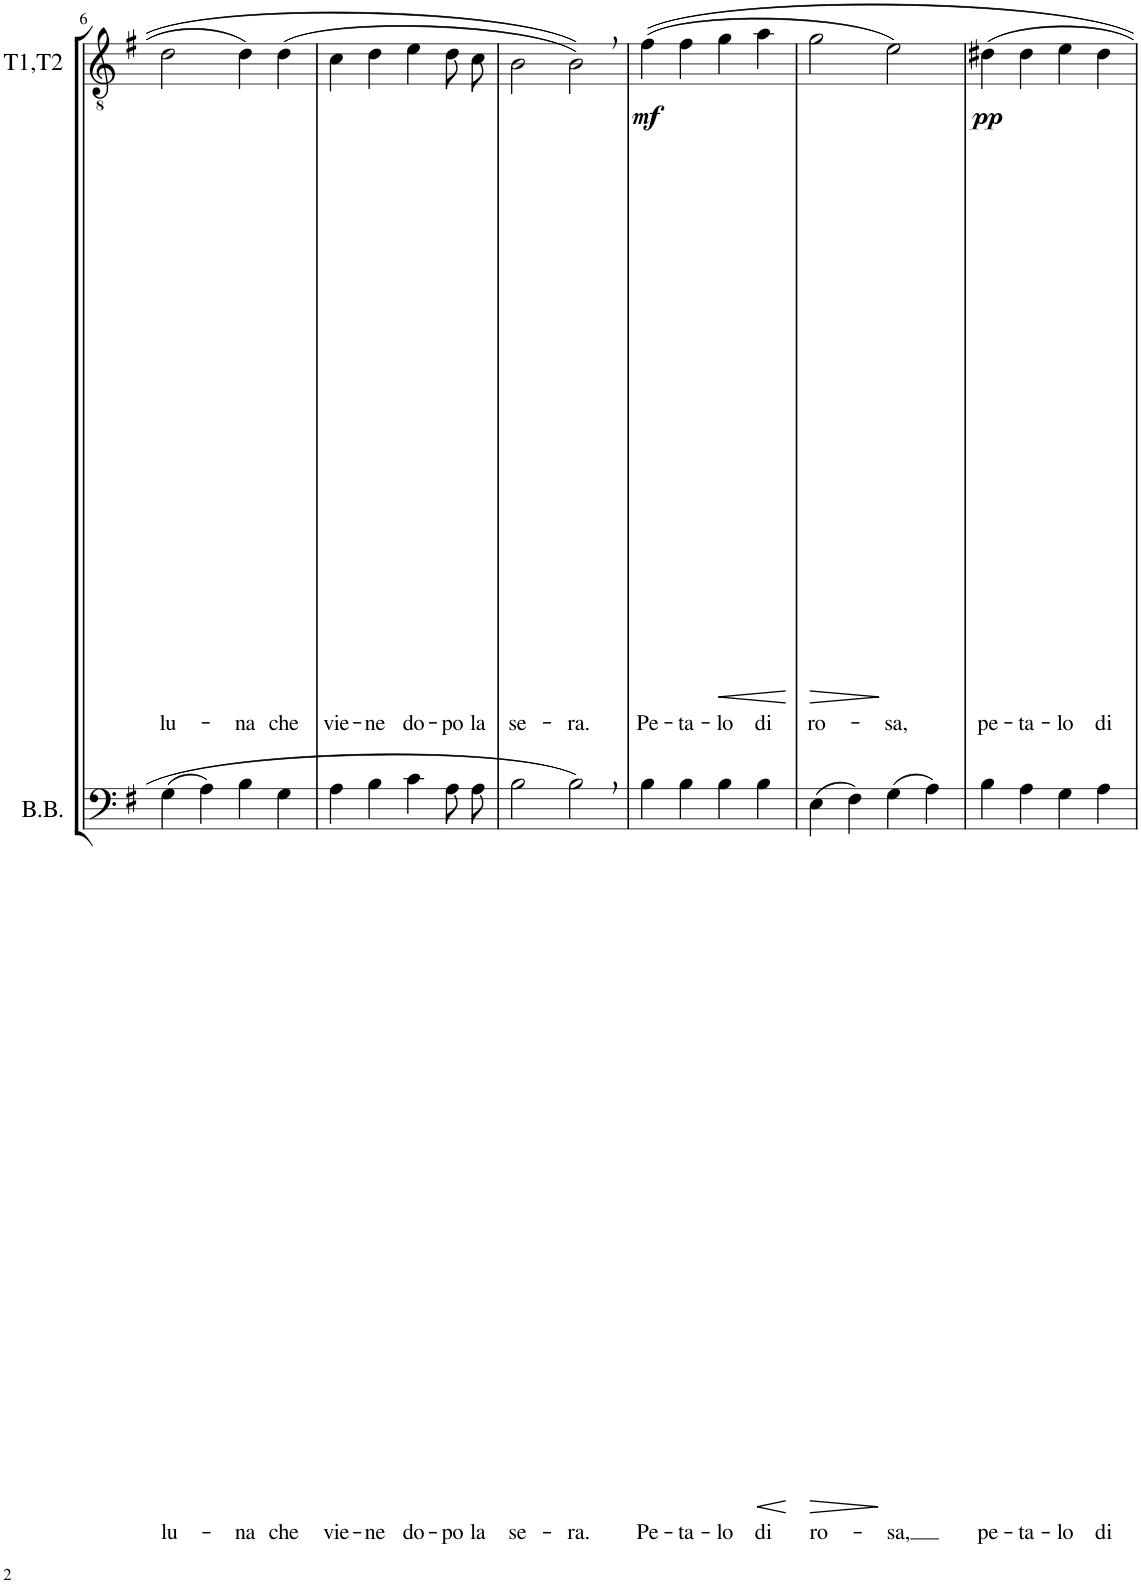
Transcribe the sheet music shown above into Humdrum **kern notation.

**kern	**text	**dynam	**kern	**text	**dynam
*part2	*part2	*part2	*part1	*part1	*part1
*staff2	*staff2	*staff2	*staff1	*staff1	*staff1
*I"Baritoni e Bassi	*	*	*I"Tenori primi e secondi	*	*
*I'B.B.	*	*	*	*	*
!!LO:PB:g=z
*clefF4	*	*	*clefGv2	*	*
*k[f#]	*	*	*k[f#]	*	*
*M4/4	*	*	*M4/4	*	*
*met(c)	*	*	*met(c)	*	*
=6	=6	=6	=6	=6	=6
!	!LO:LY:b	!	!	!LO:LY:b	!
(4G\	lu-	.	2d\	lu-	.
4A\)	.	.	.	.	.
!	!LO:LY:b	!	!	!LO:LY:b	!
4B\	-na	.	4d\	-na	.
!	!LO:LY:b	!	!	!LO:LY:b	!
4G\	che	.	(4d\	che	.
=7	=7	=7	=7	=7	=7
!	!LO:LY:b	!	!	!LO:LY:b	!
4A\	vie-	.	4c\	vie-	.
!	!LO:LY:b	!	!	!LO:LY:b	!
4B\	-ne	.	4d\	-ne	.
!	!LO:LY:b	!	!	!LO:LY:b	!
4c\	do-	.	4e\	do-	.
!	!LO:LY:b	!	!	!LO:LY:b	!
8A\L	-po	.	8d\L	-po	.
!	!LO:LY:b	!	!	!LO:LY:b	!
8A\J	la	.	8c\J	la	.
=8	=8	=8	=8	=8	=8
!	!LO:LY:b	!	!	!LO:LY:b	!
2B\	se-	.	2B\	se-	.
!	!LO:LY:b	!	!	!LO:LY:b	!
2B,\	-ra.	.	2B,\)	-ra.	.
=9	=9	=9	=9	=9	=9
!	!LO:LY:b	!	!	!LO:LY:b	!LO:DY:b
4B\	Pe-	.	(4f#\	Pe-	mf
!	!LO:LY:b	!	!	!LO:LY:b	!
4B\	-ta-	.	4f#\	-ta-	.
!	!LO:LY:b	!	!	!LO:LY:b	!LO:HP:b
4B\	-lo	.	4g\	-lo	<
!	!LO:LY:b	!LO:HP:b	!	!LO:LY:b	!
4B\	di	<	4a\	di	.
.	.	[	.	.	[
=10	=10	=10	=10	=10	=10
!	!LO:LY:b	!LO:HP:b	!	!LO:LY:b	!LO:HP:b
(4E\	ro-	>	2g\	ro-	>
4F#\)	.	.	.	.	.
!	!LO:LY:b	!	!	!LO:LY:b	!
(4G\	-sa,	]	2e\)	-sa,	]
4A\)	.	.	.	.	.
=11	=11	=11	=11	=11	=11
!	!LO:LY:b	!	!	!LO:LY:b	!LO:DY:b
4B\	pe-	.	4d#X\	pe-	pp
!	!LO:LY:b	!	!	!LO:LY:b	!
4A\	-ta-	.	4d#\	-ta-	.
!	!LO:LY:b	!	!	!LO:LY:b	!
4G\	-lo	.	4e\	-lo	.
!	!LO:LY:b	!	!	!LO:LY:b	!
4A\	di	.	4d#\	di	.
=	=	=	=	=	=
*-	*-	*-	*-	*-	*-
